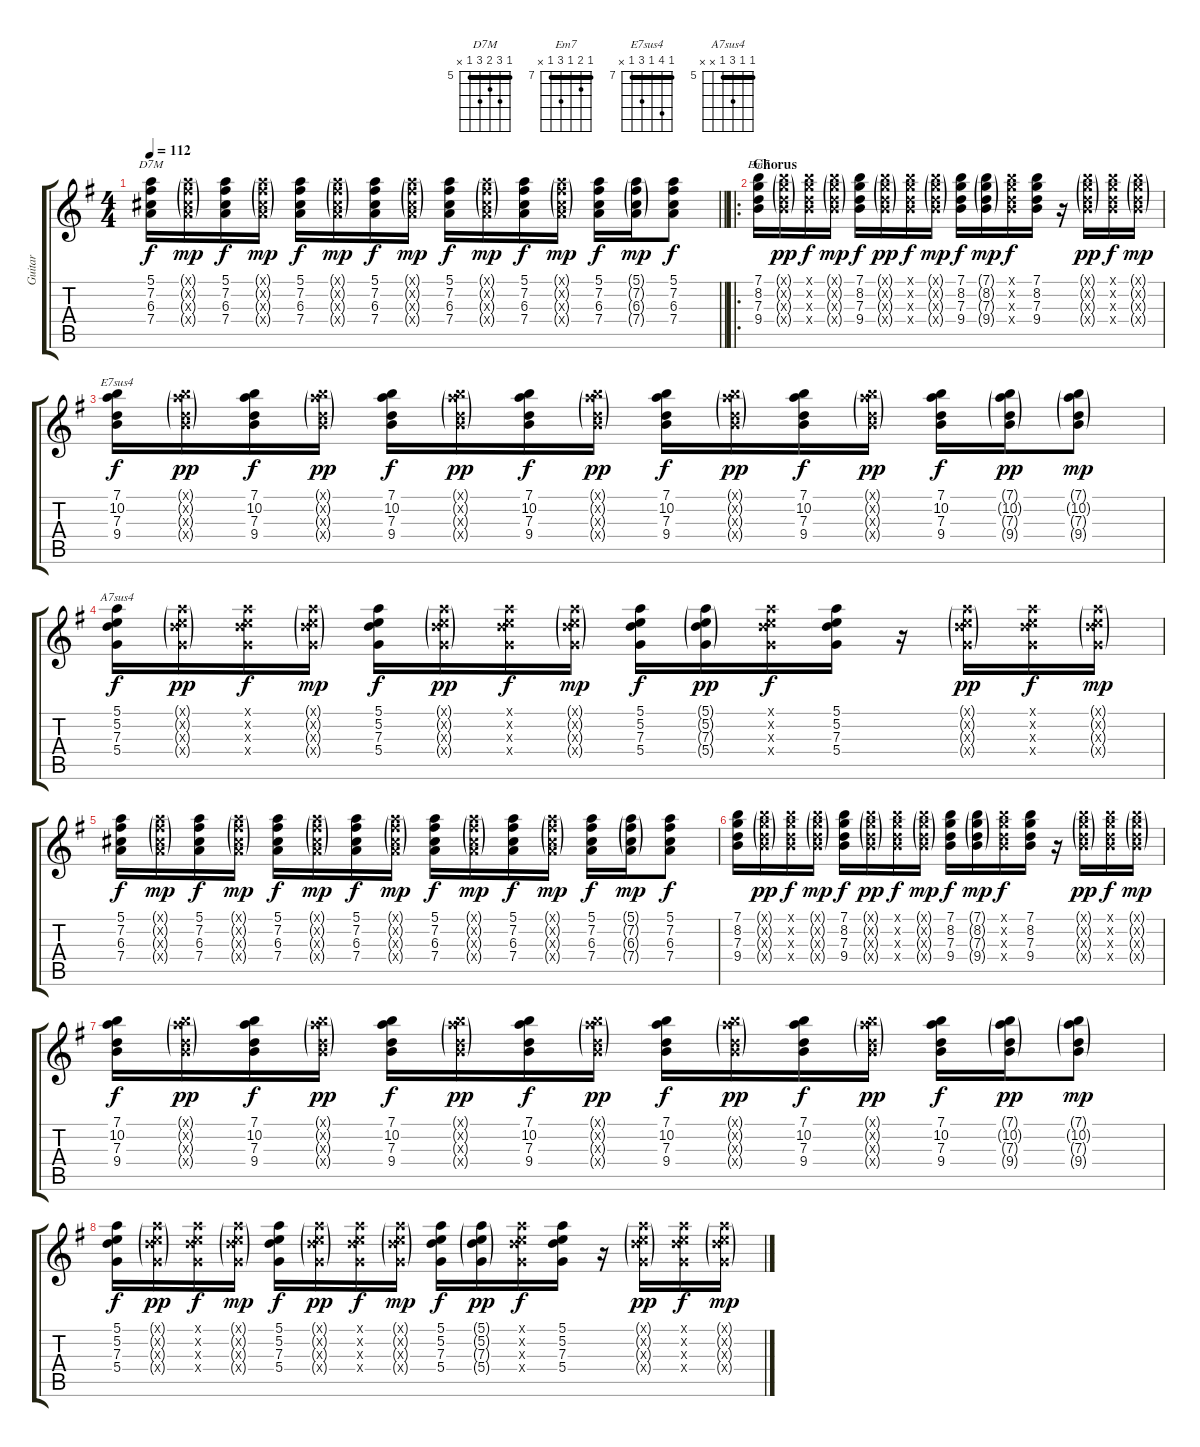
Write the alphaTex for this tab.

\track ("Guitar" "Guitar") {instrument electricguitarclean}
\staff {score tabs}
\tuning (E4 B3 G3 D3 A2 E2) {hide}
\chord ("D7M" 5 7 6 7 5 x) {firstfret 5 barre 5}
\chord ("Em7" 7 8 7 9 7 x) {firstfret 7 barre 7}
\chord ("E7sus4" 7 10 7 9 7 x) {firstfret 7 barre 7}
\chord ("A7sus4" 5 5 7 5 x x) {firstfret 5 barre 5}
\ts (4 4)
\tempo 112
\clef g2
\barLineRight lightlight
\ks g
(5.1 7.2 6.3 7.4).16{ch "D7M" dy f} (5.1{g x} 7.2{g x} 6.3{g x} 7.4{g x}).16{dy mp} (5.1 7.2 6.3 7.4).16{dy f} (5.1{g x} 7.2{g x} 6.3{g x} 7.4{g x}).16{dy mp} (5.1 7.2 6.3 7.4).16{dy f} (5.1{g x} 7.2{g x} 6.3{g x} 7.4{g x}).16{dy mp} (5.1 7.2 6.3 7.4).16{dy f} (5.1{g x} 7.2{g x} 6.3{g x} 7.4{g x}).16{dy mp} (5.1 7.2 6.3 7.4).16{dy f} (5.1{g x} 7.2{g x} 6.3{g x} 7.4{g x}).16{dy mp} (5.1 7.2 6.3 7.4).16{dy f} (5.1{g x} 7.2{g x} 6.3{g x} 7.4{g x}).16{dy mp} (5.1 7.2 6.3 7.4).16{dy f} (5.1{g} 7.2{g} 6.3{g} 7.4{g}).16{dy mp} (5.1 7.2 6.3 7.4).8{dy f} |
\ro
\section ("" "Chorus")
(7.1 8.2 7.3 9.4).16{ch "Em7"} (7.1{g x} 8.2{g x} 7.3{g x} 9.4{g x}).16{dy pp} (7.1{x} 8.2{x} 7.3{x} 9.4{x}).16{dy f} (7.1{g x} 8.2{g x} 7.3{g x} 9.4{g x}).16{dy mp} (7.1 8.2 7.3 9.4).16{dy f} (7.1{g x} 8.2{g x} 7.3{g x} 9.4{g x}).16{dy pp} (7.1{x} 8.2{x} 7.3{x} 9.4{x}).16{dy f} (7.1{g x} 8.2{g x} 7.3{g x} 9.4{g x}).16{dy mp} (7.1 8.2 7.3 9.4).16{dy f} (7.1{g} 8.2{g} 7.3{g} 9.4{g}).16{dy mp} (7.1{x} 8.2{x} 7.3{x} 9.4{x}).16{dy f} (7.1 8.2 7.3 9.4).16 r.16 (7.1{g x} 8.2{g x} 7.3{g x} 9.4{g x}).16{dy pp} (7.1{x} 8.2{x} 7.3{x} 9.4{x}).16{dy f} (7.1{g x} 8.2{g x} 7.3{g x} 9.4{g x}).16{dy mp} |
(7.1 10.2 7.3 9.4).16{ch "E7sus4" dy f} (7.1{g x} 10.2{g x} 7.3{g x} 9.4{g x}).16{dy pp} (7.1 10.2 7.3 9.4).16{dy f} (7.1{g x} 10.2{g x} 7.3{g x} 9.4{g x}).16{dy pp} (7.1 10.2 7.3 9.4).16{dy f} (7.1{g x} 10.2{g x} 7.3{g x} 9.4{g x}).16{dy pp} (7.1 10.2 7.3 9.4).16{dy f} (7.1{g x} 10.2{g x} 7.3{g x} 9.4{g x}).16{dy pp} (7.1 10.2 7.3 9.4).16{dy f} (7.1{g x} 10.2{g x} 7.3{g x} 9.4{g x}).16{dy pp} (7.1 10.2 7.3 9.4).16{dy f} (7.1{g x} 10.2{g x} 7.3{g x} 9.4{g x}).16{dy pp} (7.1 10.2 7.3 9.4).16{dy f} (7.1{g} 10.2{g} 7.3{g} 9.4{g}).16{dy pp} (7.1{g} 10.2{g} 7.3{g} 9.4{g}).8{dy mp} |
(5.1 5.2 7.3 5.4).16{ch "A7sus4" dy f} (5.1{g x} 5.2{g x} 7.3{g x} 5.4{g x}).16{dy pp} (5.1{x} 5.2{x} 7.3{x} 5.4{x}).16{dy f} (5.1{g x} 5.2{g x} 7.3{g x} 5.4{g x}).16{dy mp} (5.1 5.2 7.3 5.4).16{dy f} (5.1{g x} 5.2{g x} 7.3{g x} 5.4{g x}).16{dy pp} (5.1{x} 5.2{x} 7.3{x} 5.4{x}).16{dy f} (5.1{g x} 5.2{g x} 7.3{g x} 5.4{g x}).16{dy mp} (5.1 5.2 7.3 5.4).16{dy f} (5.1{g} 5.2{g} 7.3{g} 5.4{g}).16{dy pp} (5.1{x} 5.2{x} 7.3{x} 5.4{x}).16{dy f} (5.1 5.2 7.3 5.4).16 r.16 (5.1{g x} 5.2{g x} 7.3{g x} 5.4{g x}).16{dy pp} (5.1{x} 5.2{x} 7.3{x} 5.4{x}).16{dy f} (5.1{g x} 5.2{g x} 7.3{g x} 5.4{g x}).16{dy mp} |
(5.1 7.2 6.3 7.4).16{dy f} (5.1{g x} 7.2{g x} 6.3{g x} 7.4{g x}).16{dy mp} (5.1 7.2 6.3 7.4).16{dy f} (5.1{g x} 7.2{g x} 6.3{g x} 7.4{g x}).16{dy mp} (5.1 7.2 6.3 7.4).16{dy f} (5.1{g x} 7.2{g x} 6.3{g x} 7.4{g x}).16{dy mp} (5.1 7.2 6.3 7.4).16{dy f} (5.1{g x} 7.2{g x} 6.3{g x} 7.4{g x}).16{dy mp} (5.1 7.2 6.3 7.4).16{dy f} (5.1{g x} 7.2{g x} 6.3{g x} 7.4{g x}).16{dy mp} (5.1 7.2 6.3 7.4).16{dy f} (5.1{g x} 7.2{g x} 6.3{g x} 7.4{g x}).16{dy mp} (5.1 7.2 6.3 7.4).16{dy f} (5.1{g} 7.2{g} 6.3{g} 7.4{g}).16{dy mp} (5.1 7.2 6.3 7.4).8{dy f} |
(7.1 8.2 7.3 9.4).16 (7.1{g x} 8.2{g x} 7.3{g x} 9.4{g x}).16{dy pp} (7.1{x} 8.2{x} 7.3{x} 9.4{x}).16{dy f} (7.1{g x} 8.2{g x} 7.3{g x} 9.4{g x}).16{dy mp} (7.1 8.2 7.3 9.4).16{dy f} (7.1{g x} 8.2{g x} 7.3{g x} 9.4{g x}).16{dy pp} (7.1{x} 8.2{x} 7.3{x} 9.4{x}).16{dy f} (7.1{g x} 8.2{g x} 7.3{g x} 9.4{g x}).16{dy mp} (7.1 8.2 7.3 9.4).16{dy f} (7.1{g} 8.2{g} 7.3{g} 9.4{g}).16{dy mp} (7.1{x} 8.2{x} 7.3{x} 9.4{x}).16{dy f} (7.1 8.2 7.3 9.4).16 r.16 (7.1{g x} 8.2{g x} 7.3{g x} 9.4{g x}).16{dy pp} (7.1{x} 8.2{x} 7.3{x} 9.4{x}).16{dy f} (7.1{g x} 8.2{g x} 7.3{g x} 9.4{g x}).16{dy mp} |
(7.1 10.2 7.3 9.4).16{dy f} (7.1{g x} 10.2{g x} 7.3{g x} 9.4{g x}).16{dy pp} (7.1 10.2 7.3 9.4).16{dy f} (7.1{g x} 10.2{g x} 7.3{g x} 9.4{g x}).16{dy pp} (7.1 10.2 7.3 9.4).16{dy f} (7.1{g x} 10.2{g x} 7.3{g x} 9.4{g x}).16{dy pp} (7.1 10.2 7.3 9.4).16{dy f} (7.1{g x} 10.2{g x} 7.3{g x} 9.4{g x}).16{dy pp} (7.1 10.2 7.3 9.4).16{dy f} (7.1{g x} 10.2{g x} 7.3{g x} 9.4{g x}).16{dy pp} (7.1 10.2 7.3 9.4).16{dy f} (7.1{g x} 10.2{g x} 7.3{g x} 9.4{g x}).16{dy pp} (7.1 10.2 7.3 9.4).16{dy f} (7.1{g} 10.2{g} 7.3{g} 9.4{g}).16{dy pp} (7.1{g} 10.2{g} 7.3{g} 9.4{g}).8{dy mp} |
(5.1 5.2 7.3 5.4).16{dy f} (5.1{g x} 5.2{g x} 7.3{g x} 5.4{g x}).16{dy pp} (5.1{x} 5.2{x} 7.3{x} 5.4{x}).16{dy f} (5.1{g x} 5.2{g x} 7.3{g x} 5.4{g x}).16{dy mp} (5.1 5.2 7.3 5.4).16{dy f} (5.1{g x} 5.2{g x} 7.3{g x} 5.4{g x}).16{dy pp} (5.1{x} 5.2{x} 7.3{x} 5.4{x}).16{dy f} (5.1{g x} 5.2{g x} 7.3{g x} 5.4{g x}).16{dy mp} (5.1 5.2 7.3 5.4).16{dy f} (5.1{g} 5.2{g} 7.3{g} 5.4{g}).16{dy pp} (5.1{x} 5.2{x} 7.3{x} 5.4{x}).16{dy f} (5.1 5.2 7.3 5.4).16 r.16 (5.1{g x} 5.2{g x} 7.3{g x} 5.4{g x}).16{dy pp} (5.1{x} 5.2{x} 7.3{x} 5.4{x}).16{dy f} (5.1{g x} 5.2{g x} 7.3{g x} 5.4{g x}).16{dy mp}
